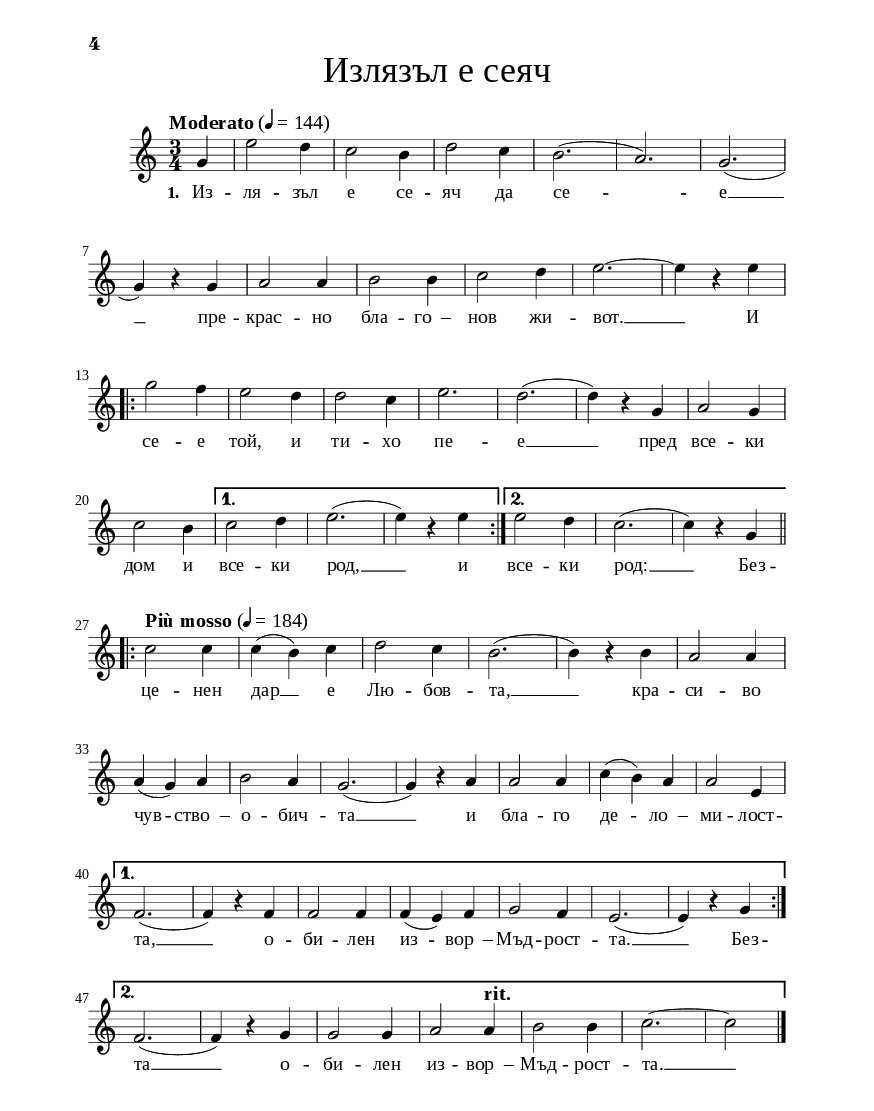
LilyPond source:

\version "2.24.4"

% include paper part and global functions
\include "include/globals.ily"

"rightBraces018a" = \markup {
  \column {
    % repeat braces
    \translate #'(0 . -8.1 )
    \right-brace #22

  }
  \column {
    % repeat numbers
    \translate #'(0 . -8.9 )
    2
  }
}

"rightBraces018b" = \markup {
  \column {
    % repeat braces
    \translate #'(0 . -4.4 )
    \right-brace #48

  }
  \column {
    % repeat numbers
    \translate #'(0 . -5.2 )
    2
  }
}

"rightBraces018c" = \markup {
  \column {
    % repeat braces
    \translate #'(0 . -9.7 )
    \right-brace #22

  }
  \column {
    % repeat numbers
    \translate #'(0 . -11.2 )
    2
  }
}

\bookpart {
  \label #'ref018
  \tocItem \markup "Излязъл е сеяч"
 
  \paper {
      print-first-page-number = ##t
   print-all-headers = ##t
      print-page-number = ##t
      first-page-number = #4
      bookpart-level-page-numbering = ##t
  % put page numbers on the top and change the font style.
  oddHeaderMarkup = \markup
  \fill-line {
    ""
    \unless \on-first-page-of-part \fromproperty #'header:instrument
    \if \should-print-page-number \abs-fontsize #7 { \number \fromproperty #'page:page-number-string }
  }
  %% evenHeaderMarkup would inherit the value of
  %% oddHeaderMarkup if it were not defined here
  evenHeaderMarkup = \markup
  \fill-line {
    \if \should-print-page-number \abs-fontsize #7 { \number \fromproperty #'page:page-number-string }
    \unless \on-first-page-of-part \fromproperty #'header:instrument
    ""
  }

  oddFooterMarkup = \markup ""

  evenFooterMarkup = ""
  left-margin = 1.5\cm
  right-margin = 1.5\cm
  top-margin = 1\cm
  bottom-margin = 1.2\cm
  ragged-bottom = ##t % do not spread the staves to fill the whole vertical space
  top-markup-spacing.basic-distance = 0\mm % margin between page number and system for the first page
  top-system-spacing.basic-distance = 10\mm % margin between page number and system for the other pages

  % change distance between staves
  system-system-spacing =
  #'((basic-distance . 16)
     (minimum-distance . 6)
     (padding . 1)
     (stretchability . 12))
}
 
  \score {
    \include "include/score-layout.ily"

    \new Voice \absolute  {
      \clef treble
      \key c \major
      \time 3/4
      \tempoFunc "Moderato" 4 "144"

      \partial 4 g'4| e''2 d''4| c''2 b'4|d''2 c''4| b'2. (|a'2.) g'2. (| \break

      g'4 ) r4 g'4 | a'2 a'4 | b'2 b'4 | c''2 d''4 | e''2.~ e''4 r4 e'' | \break

      \repeat volta 2 {
        g''2 f''4 | e''2 d''4 | d''2 c''4 | e''2.| d''2. ( |d''4) r4 g'4| a'2 g'4| \break

        c''2 b'4 |
      }
      \alternative {
        {  c''2 d''4| e''2. (| e''4 ) r4  e''4| }
        { e''2 d''4 | c''2. (| c''4 )  r4 g'4  |  \break }
      }

      \repeat volta 2 {
        \tempoFunc "Più mosso" 4 "184"
        \bar ".|:-||" c''2 c''4 | c''4 ( b'4 ) c''4 | d''2 c''4 | b'2. (| b'4 ) r4 b'4 | a'2 a'4 | \break
        a'4 ( g'4 ) a'4 | b'2 a'4 | g'2. ( | g'4 ) r4 a'4 | a'2 a'4 | c''4 ( b'4) a'4 | a'2 e'4 |  \break
      }
      \alternative {
        {  f'2. (|  f'4 )  r4 f'4 | f'2 f'4 | f'4 ( e'4 ) f'4 | g'2 f'4 |e'2. (| e'4 ) r4 g'4   \break }
        {
          f'2. (|  f'4 ) r4 g'4 | g'2 g'4 | a'2
          % \override Score.RehearsalMark.outside-staff-priority = #99
          \override Score.MetronomeMark.outside-staff-priority = #99
          \tempo"rit."  % places rit. below alternative bracket
          a'4 | b'2 b'4 | c''2. ~ | c''2  \bar "|."
        }
      }
    }

    \addlyrics {
      \set stanza = "1. " Из -- ля -- зъл е се -- яч да се -- е __
      пре -- крас -- но бла -- "го  –" нов жи -- вот. __ И
      се -- е той, и ти -- хо пе -- е __ пред все -- ки
      дом и все -- ки род, __  и все -- ки род: __ Без --
      це -- нен дар __ е Лю -- бов -- та, __ кра --  си -- во
      чув -- "ство  –" о -- бич -- та __  и бла -- го де -- "ло  –" ми -- лост --
      та, __  о -- би -- лен из -- "вор  –" Мъд -- рост -- та. __ Без --
      та  __  о -- би -- лен из -- "вор  –" Мъд -- рост -- та. __
    }

    \header {
      title = \titleFunc #'ref_desc_2 "Излязъл е сеяч" "Izljazăl e sejač"
    }

    \midi{}

  } % score



  \markup \abs-fontsize #11 \override #`(baseline-skip . ,bgCoupletBaselineSkip) {
    
    \fill-line {
      \column {
        \line {
          \bold "2."
          \column {
            "И който чуе, в миг потръпва"
            "от тоя благ и мил напев;"
            "и просиява, и възкръсва,"
            "и благославя тоз посев."
          }  \"rightBraces018a"
        }

        \vspace #1.1
        \line{ \italic"    Припев:"}
        %\vspace #0.3
        \line {
          "   "
          \column {
            "Безценен дар е Любовта,"
            "красиво чувство – обичта"
            "и благо дело – милостта,"
            "обилен извор – Мъдростта."
          } \"rightBraces018b"
        }
        \vspace #1
        \line {
          \bold "3."
          \column {
            "Любов вселената облива,"
            "от обич грее всяка твар;"
            "живот в живота се прелива,"
            "тук няма вече млад и стар."
          } \"rightBraces018a"
        }
        \vspace #1
        \line {
          \bold " "
          \column {
            \italic "  Припев ..."
          }
        }
      }
    }
  }

} % bookpart
